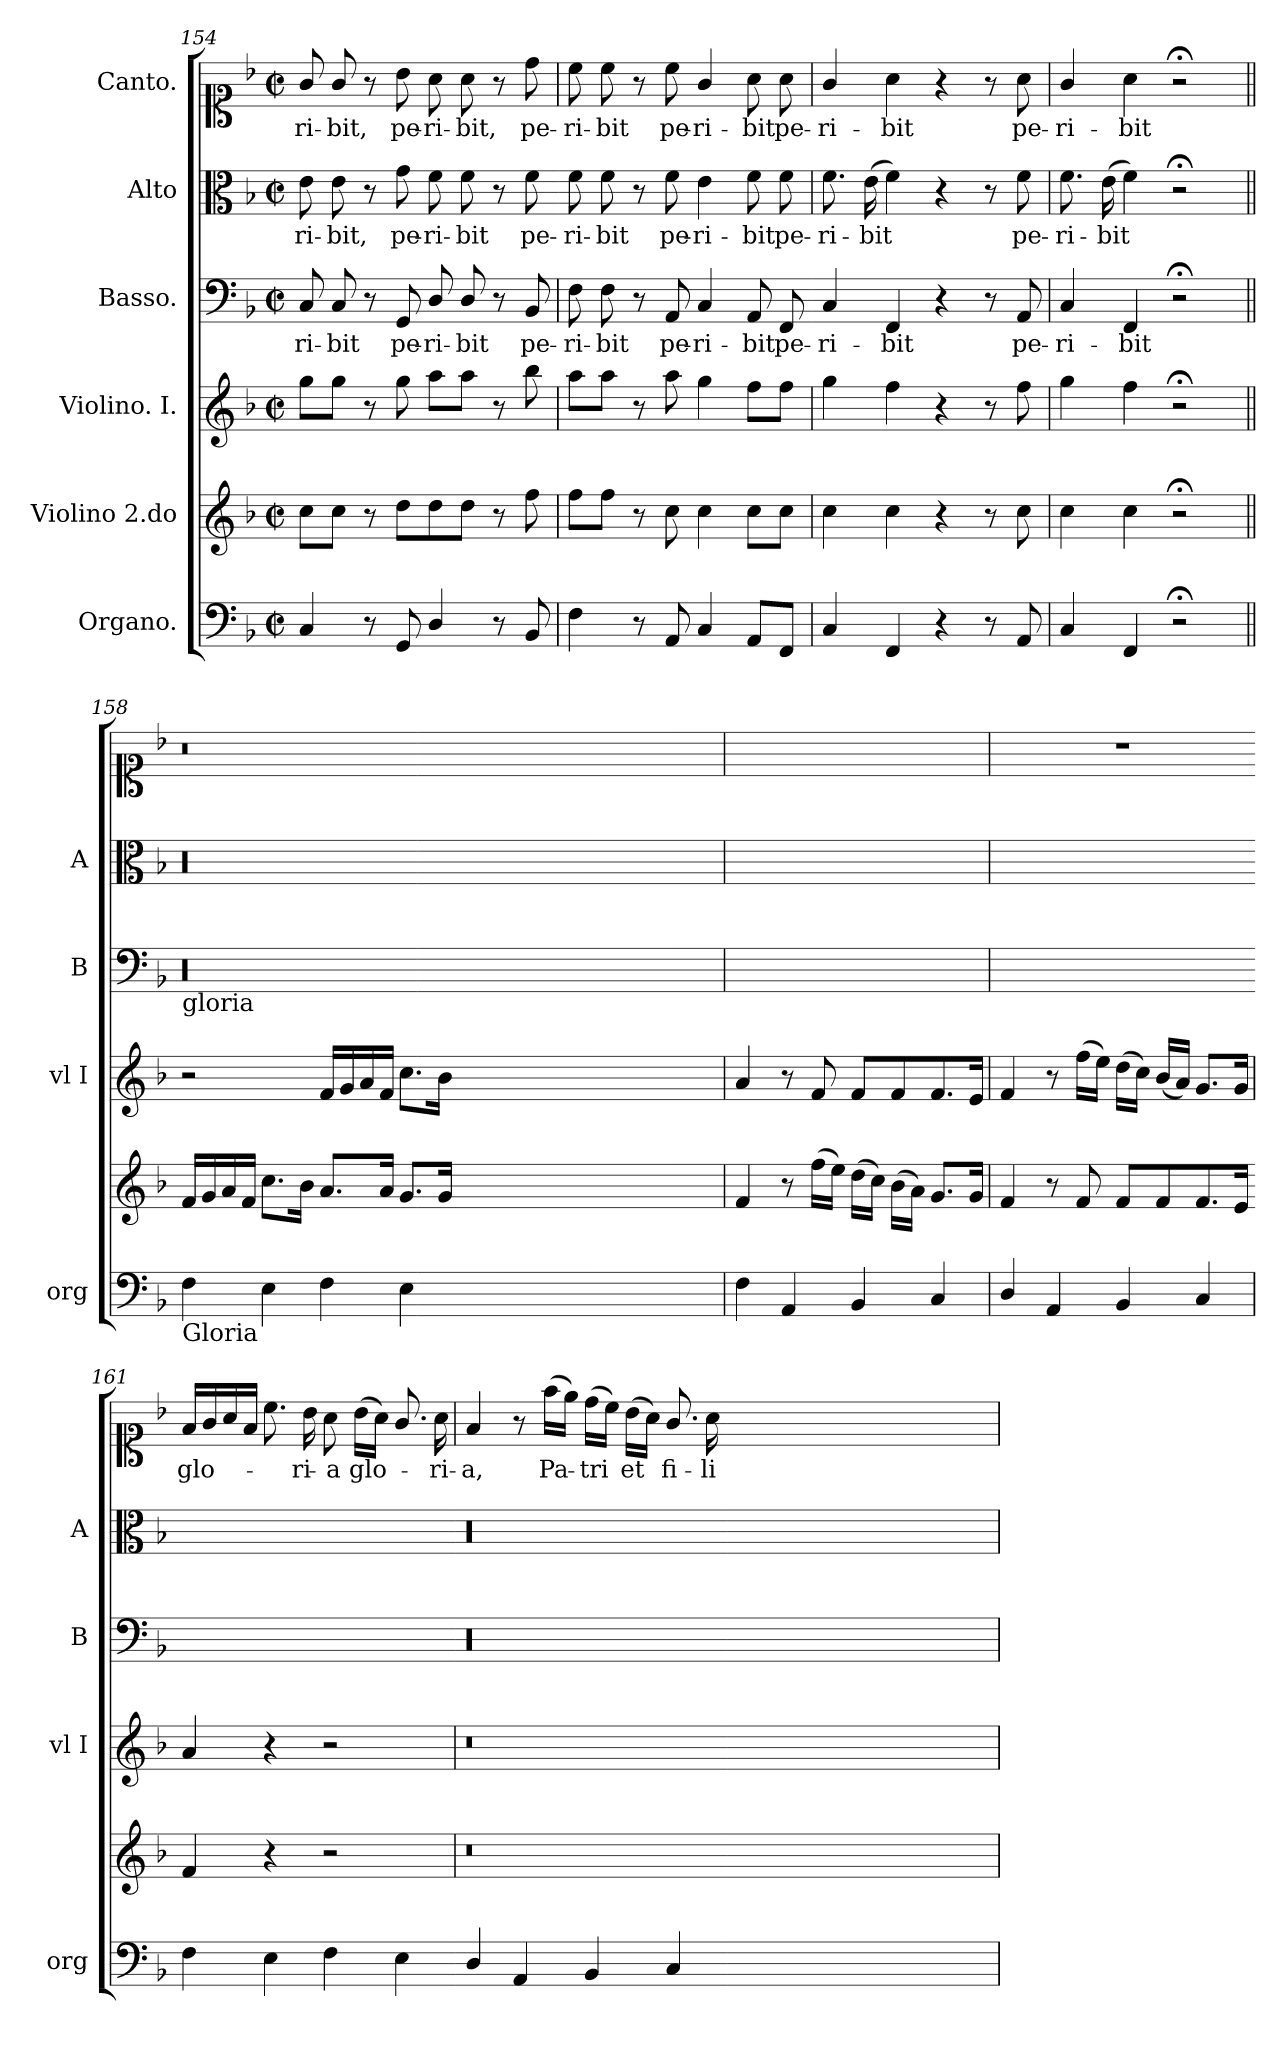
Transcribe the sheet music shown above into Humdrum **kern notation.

**kern	**kern	**kern	**kern	**text	**dynam	**kern	**text	**kern	**text
*part6	*part5	*part4	*part3	*part3	*part3	*part2	*part2	*part1	*part1
*staff6	*staff5	*staff4	*staff3	*staff3	*staff3	*staff2	*staff2	*staff1	*staff1
*I"Organo.	*I"Violino 2.do	*I"Violino. I.	*I"Basso.	*	*	*I"Alto	*	*I"Canto.	*
*I'org	*	*I'vl I	*I'B	*	*	*I'A	*	*	*
*clefF4	*clefG2	*clefG2	*clefF4	*	*	*clefC3	*	*clefC1	*
*k[b-]	*k[b-]	*k[b-]	*k[b-]	*	*	*k[b-]	*	*k[b-]	*
*F:	*F:	*F:	*F:	*	*	*F:	*	*F:	*
*M2/2	*M2/2	*M2/2	*M2/2	*	*	*M2/2	*	*M2/2	*
*met(c|)	*met(c|)	*met(c|)	*met(c|)	*	*	*met(c|)	*	*met(c|)	*
=154	=154	=154	=154	=154	=154	=154	=154	=154	=154
4C/	8cc\L	8gg\L	8C/	-ri-	.	8e\	-ri-	8g/	-ri-
.	8cc\J	8gg\J	8C/	-bit	.	8e\	-bit,	8g/	-bit,
8r	8r	8r	8r	.	.	8r	.	8r	.
8GG/	8dd\L	8gg\	8GG/	pe-	.	8g\	pe-	8b-\	pe-
4D/	8dd\	8aa\L	8D/	-ri-	.	8f\	-ri-	8a\	-ri-
.	8dd\J	8aa\J	8D/	-bit	.	8f\	-bit	8a\	-bit,
8r	8r	8r	8r	.	.	8r	.	8r	.
!	!	!	!	!LO:LY:i	!	!	!	!	!
8BB-/	8ff\	8bb-\	8BB-/	pe-	.	8f\	pe-	8dd\	pe-
=155	=155	=155	=155	=155	=155	=155-	=155	=155	=155
!	!	!	!	!LO:LY:i	!	!	!	!	!
4F\	8ff\L	8aa\L	8F\	-ri-	.	8f\	-ri-	8cc\	-ri-
!	!	!	!	!LO:LY:i	!	!	!	!	!
.	8ff\J	8aa\J	8F\	-bit	.	8f\	-bit	8cc\	-bit
8r	8r	8r	8r	.	.	8r	.	8r	.
!	!	!	!	!LO:LY:i	!	!	!	!	!
8AA/	8cc\	8aa\	8AA/	pe-	.	8f\	pe-	8cc\	pe-
!	!	!	!	!LO:LY:i	!	!	!	!	!
4C/	4cc\	4gg\	4C/	-ri-	.	4e\	-ri-	4g/	-ri-
!	!	!	!	!LO:LY:i	!	!	!	!	!
8AA/L	8cc\L	8ff\L	8AA/	-bit	.	8f\	-bit	8a\	-bit
!	!	!	!	!LO:LY:i	!	!	!	!	!
8FF/J	8cc\J	8ff\J	8FF/	pe-	.	8f\	pe-	8a\	pe-
=156	=156	=156	=156-	=156	=156	=156	=156	=156	=156
!	!	!	!	!LO:LY:i	!	!	!	!	!
4C/	4cc\	4gg\	4C/	-ri-	.	8.f\	-ri-	4g/	-ri-
.	.	.	.	.	.	(16e\	-bit	.	.
!	!	!	!	!LO:LY:i	!	!	!	!	!
4FF/	4cc\	4ff\	4FF/	-bit	.	4f\)	.	4a\	-bit
4r	4r	4r	4r	.	.	4r	.	4r	.
8r	8r	8r	8r	.	.	8r	.	8r	.
!	!	!	!	!	!LO:DY:a	!	!	!	!
8AA/	8cc\	8ff\	8AA/	pe-	pian	8f\	pe-	8a\	pe-
=157	=157	=157	=157	=157	=157	=157	=157	=157	=157
4C/	4cc\	4gg\	4C/	-ri-	.	8.f\	-ri-	4g/	-ri-
.	.	.	.	.	.	(16e\	-bit	.	.
4FF/	4cc\	4ff\	4FF/	-bit	.	4f\)	.	4a\	-bit
2r;<	2r;<	2r;<	2r;<	.	.	2r;<	.	2r;<	.
=158||	=158||	=158||	=158||	=158||	=158||	=158||	=158||	=158||	=158||
!	!	!	!LO:TX:b:t=gloria	!	!	!	!	!	!
!LO:TX:b:t=Gloria	!	!	!	!	!	!	!	!	!
4F\	16f/LL	2r	00r	.	.	00r	.	0r	.
.	16g/	.	.	.	.	.	.	.	.
.	16a/	.	.	.	.	.	.	.	.
.	16f/JJ	.	.	.	.	.	.	.	.
4E\	8.cc\L	.	.	.	.	.	.	.	.
.	16b-\Jk	.	.	.	.	.	.	.	.
4F\	8.a/L	16f/LL	.	.	.	.	.	.	.
.	.	16g/	.	.	.	.	.	.	.
.	.	16a/	.	.	.	.	.	.	.
.	16a/Jk	16f/JJ	.	.	.	.	.	.	.
4E\	8.g/L	8.cc\L	.	.	.	.	.	.	.
.	16g/Jk	16b-\Jk	.	.	.	.	.	.	.
0.ryy	0.ryy	0.ryy	.	.	.	.	.	.	.
.	.	.	.	.	.	.	.	0ryy	.
=159	=159	=159	=159	=159	=159	=159	=159	=159	=159
4F\	4f/	4a/	1ryy	.	.	1ryy	.	1ryy	.
4AA/	8r	8r	.	.	.	.	.	.	.
.	(16ff\LL	8f/	.	.	.	.	.	.	.
.	16ee\JJ)	.	.	.	.	.	.	.	.
4BB-/	(16dd\LL	8f/L	.	.	.	.	.	.	.
.	16cc\JJ)	.	.	.	.	.	.	.	.
.	(16b-\LL	8f/	.	.	.	.	.	.	.
.	16a\JJ)	.	.	.	.	.	.	.	.
4C/	8.g/L	8.f/	.	.	.	.	.	.	.
.	16g/Jk	16e/Jk	.	.	.	.	.	.	.
=160	=160	=160	=160	=160	=160	=160	=160	=160	=160
4D/	4f/	4f/	1ryy	.	.	1ryy	.	1r	.
4AA/	8r	8r	.	.	.	.	.	.	.
.	8f/	(16ff\LL	.	.	.	.	.	.	.
.	.	16ee\JJ)	.	.	.	.	.	.	.
4BB-/	8f/L	(16dd\LL	.	.	.	.	.	.	.
.	.	16cc\JJ)	.	.	.	.	.	.	.
.	8f/	(16b-/LL	.	.	.	.	.	.	.
.	.	16a/JJ)	.	.	.	.	.	.	.
4C/	8.f/	8.g/L	.	.	.	.	.	.	.
.	16e/Jk	16g/Jk	.	.	.	.	.	.	.
=161	=161-	=161	=161	=161	=161	=161	=161	=161	=161
4F\	4f/	4a/	1ryy	.	.	1ryy	.	16f/LL	glo-
.	.	.	.	.	.	.	.	16g/	.
.	.	.	.	.	.	.	.	16a/	.
.	.	.	.	.	.	.	.	16f/JJ	.
4E\	4r	4r	.	.	.	.	.	8.cc\	.
.	.	.	.	.	.	.	.	16b-\	-ri-
4F\	2r	2r	.	.	.	.	.	8a\	-a
.	.	.	.	.	.	.	.	(16b-\LL	glo-
.	.	.	.	.	.	.	.	16a\JJ)	.
4E\	.	.	.	.	.	.	.	8.g/	.
.	.	.	.	.	.	.	.	16a\	-ri-
=162-	=162	=162	=162	=162	=162	=162	=162	=162	=162
4D/	0r	0r	00r	.	.	00r	.	4f/	-a,
4AA/	.	.	.	.	.	.	.	8r	.
.	.	.	.	.	.	.	.	(16ff\LL	Pa-
.	.	.	.	.	.	.	.	16ee\JJ)	.
4BB-/	.	.	.	.	.	.	.	(16dd\LL	-tri
.	.	.	.	.	.	.	.	16cc\JJ)	.
.	.	.	.	.	.	.	.	(16b-\LL	et
.	.	.	.	.	.	.	.	16a\JJ)	.
4C/	.	.	.	.	.	.	.	8.g/	fi-
.	.	.	.	.	.	.	.	16a\	-li-
0.ryy	.	.	.	.	.	.	.	0.ryy	.
.	0ryy	0ryy	.	.	.	.	.	.	.
=	=	=	=	=	=	=	=	=	=
*-	*-	*-	*-	*-	*-	*-	*-	*-	*-
